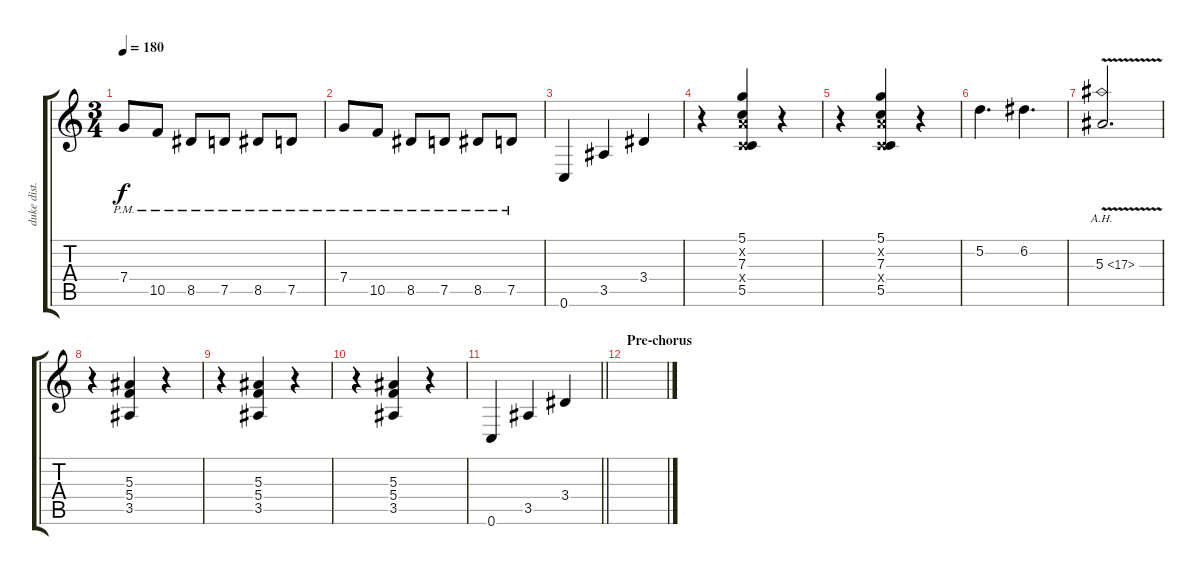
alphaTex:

\track ("duke dist." "duke dist.") {instrument distortionguitar}
\staff {score tabs}
\tuning (D4 A3 F3 C3 G2 C2) {hide}
\ts (3 4)
\tempo 180
\clef g2
\ks c
7.4{pm}.8{dy f} 10.5{pm}.8 8.5{pm}.8 7.5{pm}.8 8.5{pm}.8 7.5{pm}.8 |
7.4{pm}.8 10.5{pm}.8 8.5{pm}.8 7.5{pm}.8 8.5{pm}.8 7.5{pm}.8 |
0.6.4 3.5.4 3.4.4 |
r.4 (5.1 0.2{x} 7.3 0.4{x} 5.5).4 r.4 |
r.4 (5.1 0.2{x} 7.3 0.4{x} 5.5).4 r.4 |
5.2.4{d} 6.2.4{d} |
5.3{ah 12 v}.2{d} |
r.4 (5.3 5.4 3.5).4 r.4 |
r.4 (5.3 5.4 3.5).4 r.4 |
r.4 (5.3 5.4 3.5).4 r.4 |
\barLineRight lightlight
0.6.4 3.5.4 3.4.4 |
\section ("" "Pre-chorus")
